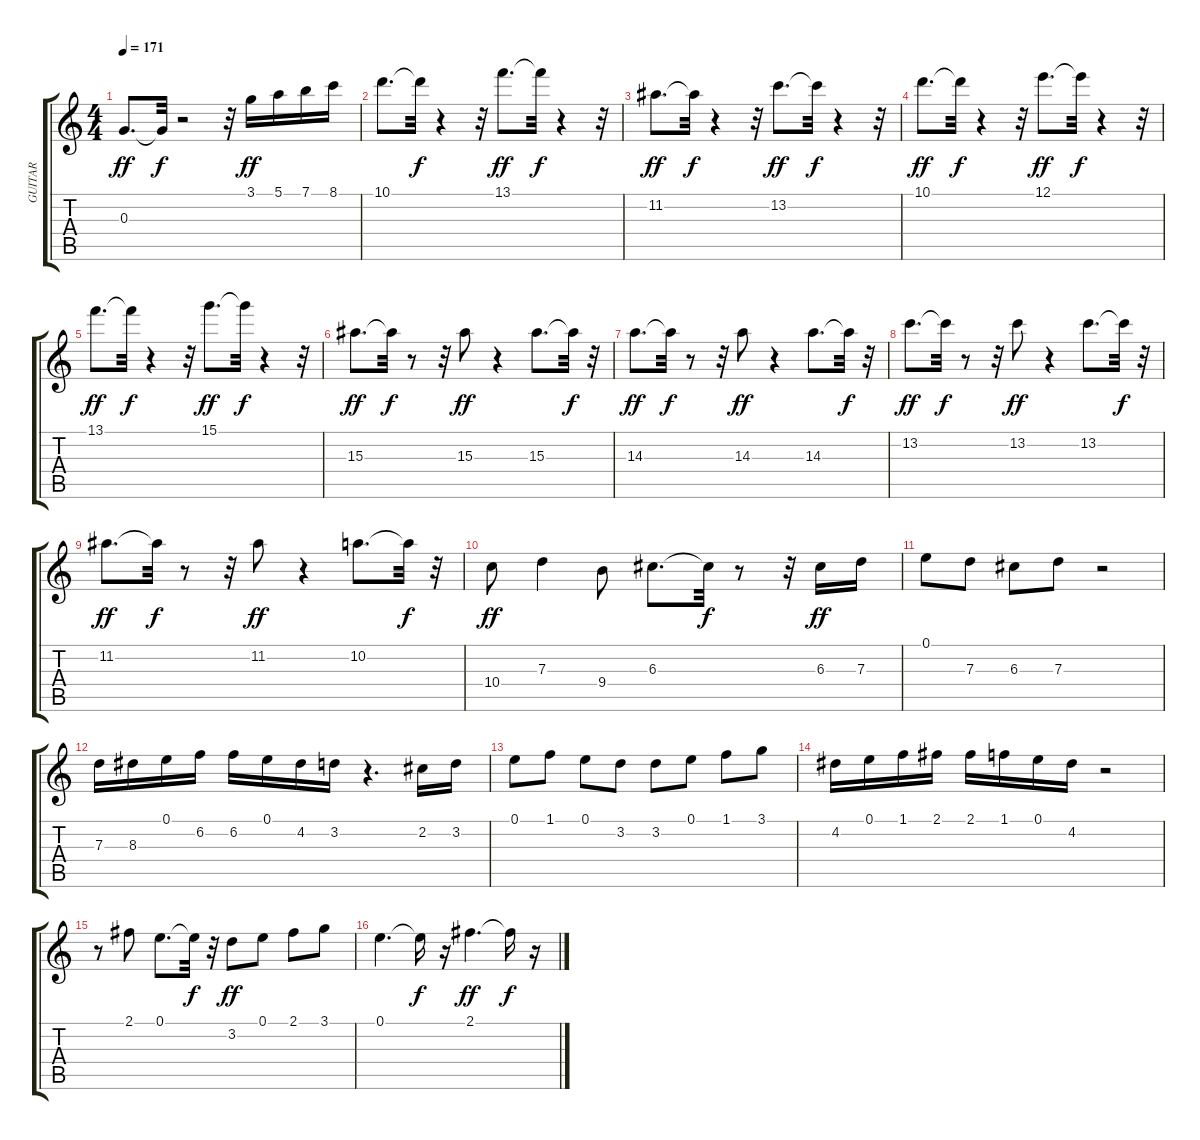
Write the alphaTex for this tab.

\track ("GUITAR" "GUITAR") {instrument acousticguitarsteel}
\staff {score tabs}
\tuning (E4 B3 G3 D3 A2 E2) {hide}
\ts (4 4)
\tempo 171
\clef g2
\ks c
0.3.8{d dy ff} 0.3{t}.32{dy f} r.2 r.32 3.1.16{dy ff} 5.1.16 7.1.16 8.1.16 |
10.1.8{d} 10.1{t}.32{dy f} r.4 r.32 13.1.8{d dy ff} 13.1{t}.32{dy f} r.4 r.32 |
11.2.8{d dy ff} 11.2{t}.32{dy f} r.4 r.32 13.2.8{d dy ff} 13.2{t}.32{dy f} r.4 r.32 |
10.1.8{d dy ff} 10.1{t}.32{dy f} r.4 r.32 12.1.8{d dy ff} 12.1{t}.32{dy f} r.4 r.32 |
13.1.8{d dy ff} 13.1{t}.32{dy f} r.4 r.32 15.1.8{d dy ff} 15.1{t}.32{dy f} r.4 r.32 |
15.3.8{d dy ff} 15.3{t}.32{dy f} r.8 r.32 15.3.8{dy ff} r.4 15.3.8{d} 15.3{t}.32{dy f} r.32 |
14.3.8{d dy ff} 14.3{t}.32{dy f} r.8 r.32 14.3.8{dy ff} r.4 14.3.8{d} 14.3{t}.32{dy f} r.32 |
13.2.8{d dy ff} 13.2{t}.32{dy f} r.8 r.32 13.2.8{dy ff} r.4 13.2.8{d} 13.2{t}.32{dy f} r.32 |
11.2.8{d dy ff} 11.2{t}.32{dy f} r.8 r.32 11.2.8{dy ff} r.4 10.2.8{d} 10.2{t}.32{dy f} r.32 |
10.4.8{dy ff} 7.3.4 9.4.8 6.3.8{d} 6.3{t}.32{dy f} r.8 r.32 6.3.16{dy ff} 7.3.16 |
0.1.8 7.3.8 6.3.8 7.3.8 r.2 |
7.3.16 8.3.16 0.1.16 6.2.16 6.2.16 0.1.16 4.2.16 3.2.16 r.4{d} 2.2.16 3.2.16 |
0.1.8 1.1.8 0.1.8 3.2.8 3.2.8 0.1.8 1.1.8 3.1.8 |
4.2.16 0.1.16 1.1.16 2.1.16 2.1.16 1.1.16 0.1.16 4.2.16 r.2 |
r.8 2.1.8 0.1.8{d} 0.1{t}.32{dy f} r.32 3.2.8{dy ff} 0.1.8 2.1.8 3.1.8 |
0.1.4{d} 0.1{t}.16{dy f} r.16 2.1.4{d dy ff} 2.1{t}.16{dy f} r.16
